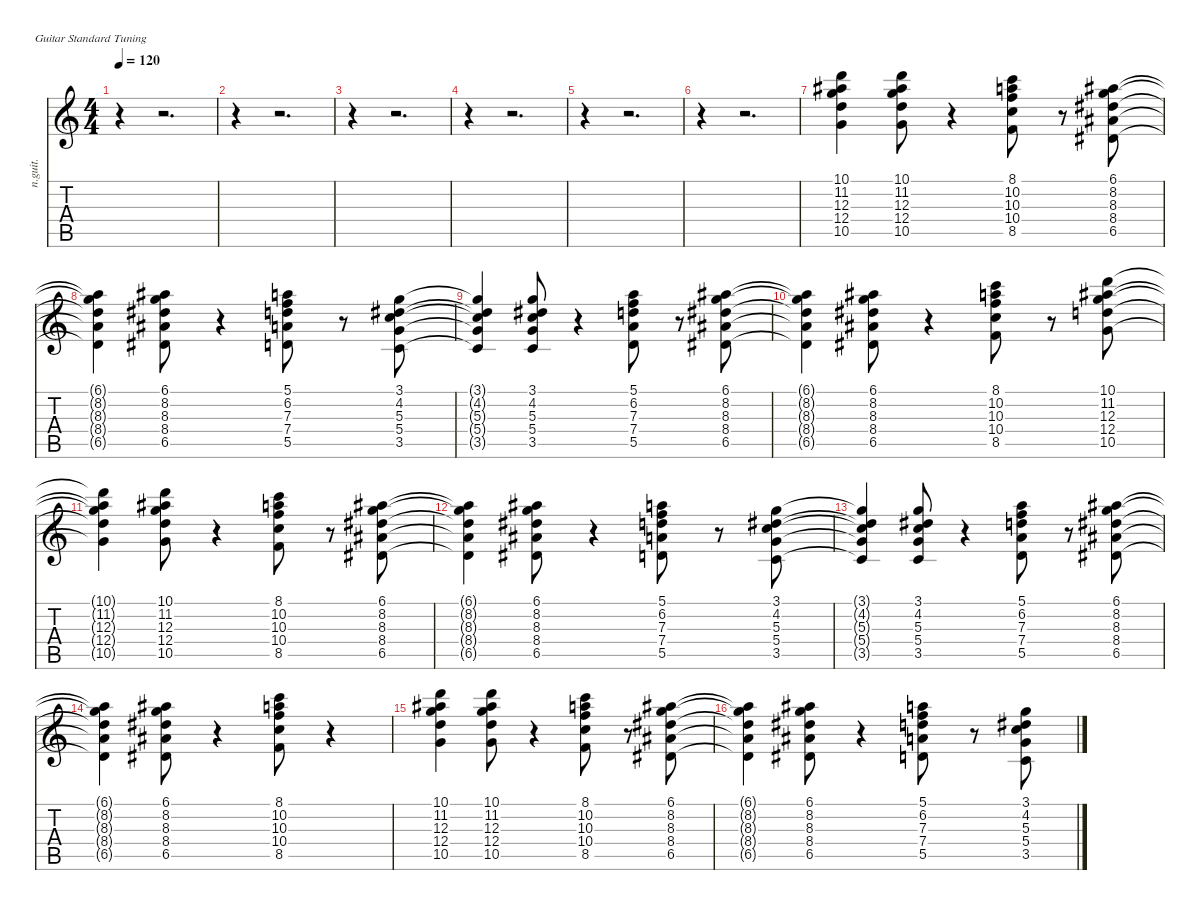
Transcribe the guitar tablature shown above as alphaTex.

\defaultSystemsLayout 4
\hideDynamics
\bracketExtendMode nobrackets
\otherSystemsTrackNameOrientation horizontal
\track ("Acoustic guitar" "n.guit.") {instrument acousticguitarnylon}
\staff {score tabs}
\tuning (E4 B3 G3 D3 A2 E2)
\ts (4 4)
\tempo 120
\clef g2
\ks c
r.4{dy f beam Down} r.2{d beam Down} |
r.4{beam Down} r.2{d beam Down} |
r.4{beam Down} r.2{d beam Down} |
r.4{beam Down} r.2{d beam Down} |
r.4{beam Down} r.2{d beam Down} |
r.4{beam Down} r.2{d beam Down} |
(10.1 11.2{acc #} 12.3 12.4 10.5).4{beam Down} (10.1 11.2{acc #} 12.3 12.4 10.5).8{beam Down} r.4{beam Down} (8.1 10.2 10.3 10.4 8.5).8{beam Down} r.8{beam Down} (6.1{acc #} 8.2 8.3{acc #} 8.4{acc #} 6.5{acc #}).8{beam Down} |
(6.1{t acc #} 8.2{t} 8.3{t acc #} 8.4{t acc #} 6.5{t acc #}).4{beam Down} (6.1{acc #} 8.2 8.3{acc #} 8.4{acc #} 6.5{acc #}).8{beam Down} r.4{beam Down} (5.1 6.2 7.3 7.4 5.5).8{beam Down} r.8{beam Down} (3.1 4.2{acc #} 5.3 5.4 3.5).8{beam Up} |
(3.1{t} 4.2{t acc #} 5.3{t} 5.4{t} 3.5{t}).4{beam Up} (3.1 4.2{acc #} 5.3 5.4 3.5).8{beam Up} r.4{beam Up} (5.1 6.2 7.3 7.4 5.5).8{beam Down} r.8{beam Down} (6.1{acc #} 8.2 8.3{acc #} 8.4{acc #} 6.5{acc #}).8{beam Down} |
(6.1{t acc #} 8.2{t} 8.3{t acc #} 8.4{t acc #} 6.5{t acc #}).4{beam Down} (6.1{acc #} 8.2 8.3{acc #} 8.4{acc #} 6.5{acc #}).8{beam Down} r.4{beam Down} (8.1 10.2 10.3 10.4 8.5).8{beam Down} r.8{beam Down} (10.1 11.2{acc #} 12.3 12.4 10.5).8{beam Down} |
(10.1{t} 11.2{t acc #} 12.3{t} 12.4{t} 10.5{t}).4{beam Down} (10.1 11.2{acc #} 12.3 12.4 10.5).8{beam Down} r.4{beam Down} (8.1 10.2 10.3 10.4 8.5).8{beam Down} r.8{beam Down} (6.1{acc #} 8.2 8.3{acc #} 8.4{acc #} 6.5{acc #}).8{beam Down} |
(6.1{t acc #} 8.2{t} 8.3{t acc #} 8.4{t acc #} 6.5{t acc #}).4{beam Down} (6.1{acc #} 8.2 8.3{acc #} 8.4{acc #} 6.5{acc #}).8{beam Down} r.4{beam Down} (5.1 6.2 7.3 7.4 5.5).8{beam Down} r.8{beam Down} (3.1 4.2{acc #} 5.3 5.4 3.5).8{beam Up} |
(3.1{t} 4.2{t acc #} 5.3{t} 5.4{t} 3.5{t}).4{beam Up} (3.1 4.2{acc #} 5.3 5.4 3.5).8{beam Up} r.4{beam Up} (5.1 6.2 7.3 7.4 5.5).8{beam Down} r.8{beam Down} (6.1{acc #} 8.2 8.3{acc #} 8.4{acc #} 6.5{acc #}).8{beam Down} |
(6.1{t acc #} 8.2{t} 8.3{t acc #} 8.4{t acc #} 6.5{t acc #}).4{beam Down} (6.1{acc #} 8.2 8.3{acc #} 8.4{acc #} 6.5{acc #}).8{beam Down} r.4{beam Down} (8.1 10.2 10.3 10.4 8.5).8{beam Down} r.4{beam Down} |
(10.1 11.2{acc #} 12.3 12.4 10.5).4{beam Down} (10.1 11.2{acc #} 12.3 12.4 10.5).8{beam Down} r.4{beam Down} (8.1 10.2 10.3 10.4 8.5).8{beam Down} r.8{beam Down} (6.1{acc #} 8.2 8.3{acc #} 8.4{acc #} 6.5{acc #}).8{beam Down} |
(6.1{t acc #} 8.2{t} 8.3{t acc #} 8.4{t acc #} 6.5{t acc #}).4{beam Down} (6.1{acc #} 8.2 8.3{acc #} 8.4{acc #} 6.5{acc #}).8{beam Down} r.4{beam Down} (5.1 6.2 7.3 7.4 5.5).8{beam Down} r.8{beam Down} (3.1 4.2{acc #} 5.3 5.4 3.5).8{beam Up}
